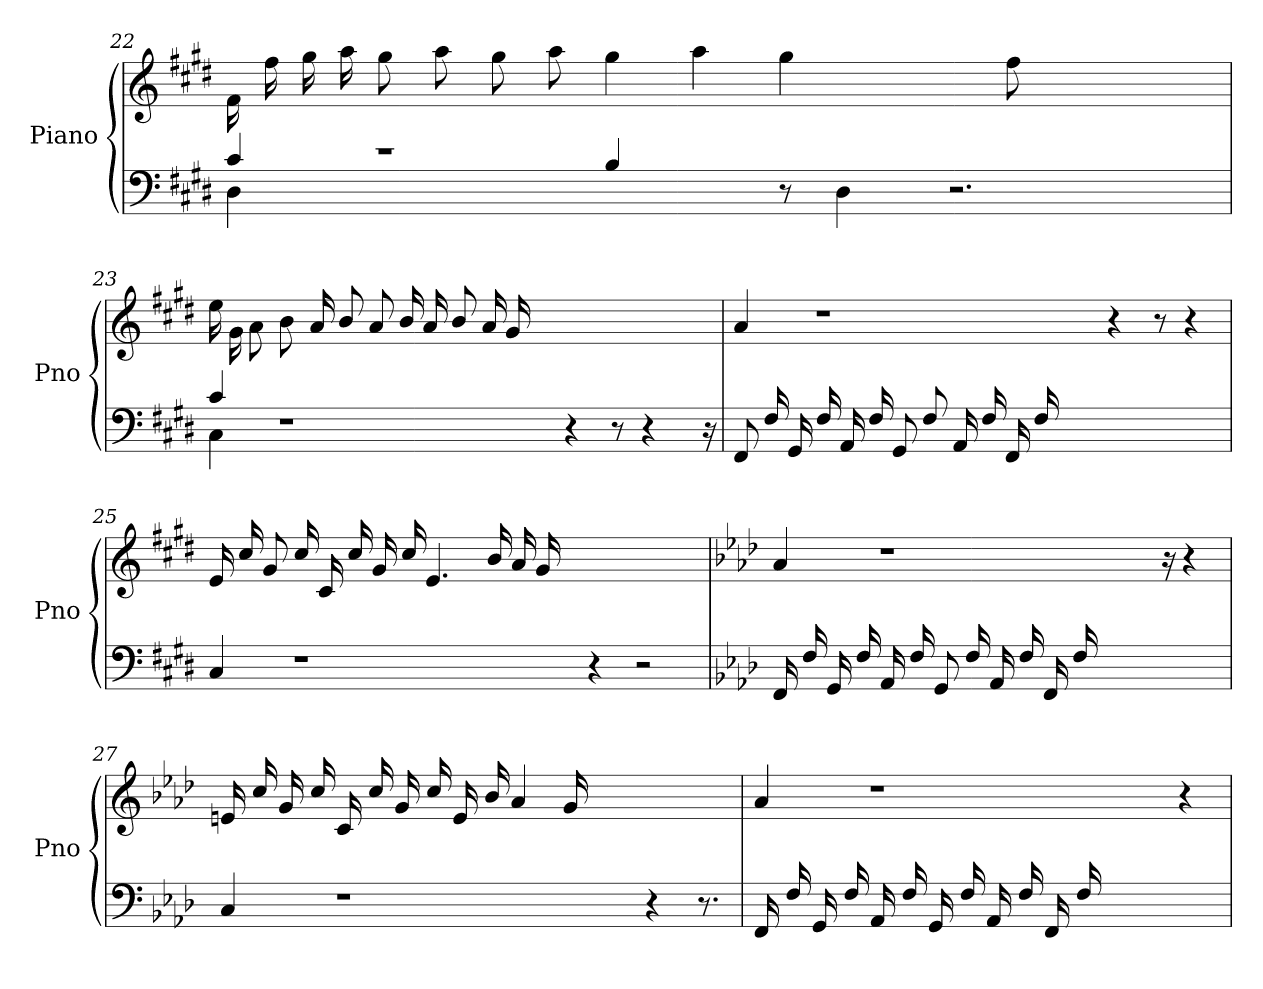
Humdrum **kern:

**kern	**kern
*part1	*part1
*staff2	*staff1
*I"Piano	*
*I'Pno	*
*clefF4	*clefG2
*k[f#c#g#d#]	*k[f#c#g#d#]
=22	=22
*^	*
4D#\	4c#/	16f#\
.	.	16ff#\
.	.	16gg#\
.	.	16aa\
1r	2ryy	8gg#\
.	.	8aa\
.	.	8gg#\
.	.	8aa\
.	4B/	4gg#\
.	1ryy	4aa\
8r	.	4gg#\
4D#\	.	.
.	.	4ryy
2.r	.	.
.	.	8ff#\
.	.	2ryy
.	4.ryy	.
=23	=23	=23
4C#\	4c#/	16ee\
.	.	16g#\
.	.	8a\
1r	1ryy	8b\
.	.	16a/
.	.	8b/
.	.	8a/
.	.	16b/
.	.	16a/
.	.	8b/
.	.	16a/
.	.	16g#/
.	.	2..ryy
4r	2ryy	.
8r	.	.
4r	.	.
.	8.ryy	.
16r	.	.
*v	*v	*
=24	=24
8FF#/	4a/
16F#/	.
16GG#/	.
16F#/	1r
16AA/	.
16F#/	.
8GG#/	.
8F#/	.
16AA/	.
16F#/	.
16FF#/	.
16F#/	.
2...ryy	.
.	4r
.	8r
.	4r
=25	=25
4C#/	16e/
.	16cc#/
.	8g#/
1r	16cc#/
.	16c#/
.	16cc#/
.	16g#/
.	16cc#/
.	4.e/
.	16b/
.	16a/
.	16g#/
.	2..ryy
4r	.
2r	.
!!LO:LB:g=z
=26	=26
*k[b-e-a-d-]	*k[b-e-a-d-]
16FF/	4a-/
16F/	.
16GG/	.
16F/	.
16AA-/	1r
16F/	.
8GG/	.
16F/	.
16AA-/	.
16F/	.
16FF/	.
16F/	.
2.ryy	.
.	16r
.	4r
=27	=27
4C/	16e/
.	16cc/
.	16g/
.	16cc/
1r	16c/
.	16cc/
.	16g/
.	16cc/
.	16e/
.	16b-/
.	4a-/
.	16g/
.	2.ryy
4r	.
8.r	.
=28	=28
16FF/	4a-/
16F/	.
16GG/	.
16F/	.
16AA-/	1r
16F/	.
16GG/	.
16F/	.
16AA-/	.
16F/	.
16FF/	.
16F/	.
2.ryy	.
.	4r
=	=
*-	*-
